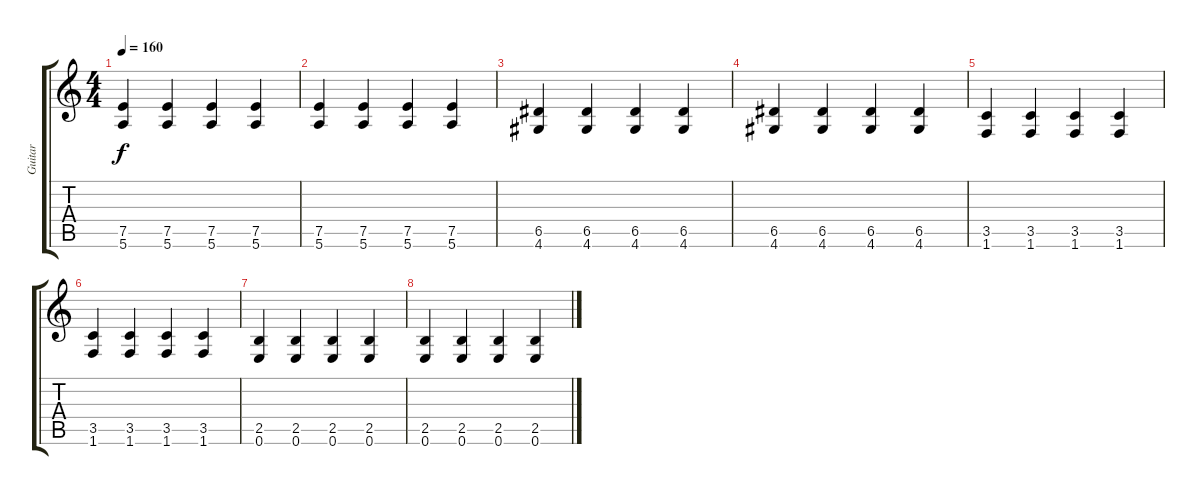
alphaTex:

\track ("Guitar" "Guitar") {instrument overdrivenguitar}
\staff {score tabs}
\tuning (E4 B3 G3 D3 A2 E2) {hide}
\ts (4 4)
\tempo 160
\clef g2
\ks c
(7.5 5.6).4{dy f} (7.5 5.6).4 (7.5 5.6).4 (7.5 5.6).4 |
(7.5 5.6).4 (7.5 5.6).4 (7.5 5.6).4 (7.5 5.6).4 |
(6.5 4.6).4 (6.5 4.6).4 (6.5 4.6).4 (6.5 4.6).4 |
(6.5 4.6).4 (6.5 4.6).4 (6.5 4.6).4 (6.5 4.6).4 |
(3.5 1.6).4 (3.5 1.6).4 (3.5 1.6).4 (3.5 1.6).4 |
(3.5 1.6).4 (3.5 1.6).4 (3.5 1.6).4 (3.5 1.6).4 |
(2.5 0.6).4 (2.5 0.6).4 (2.5 0.6).4 (2.5 0.6).4 |
(2.5 0.6).4 (2.5 0.6).4 (2.5 0.6).4 (2.5 0.6).4
